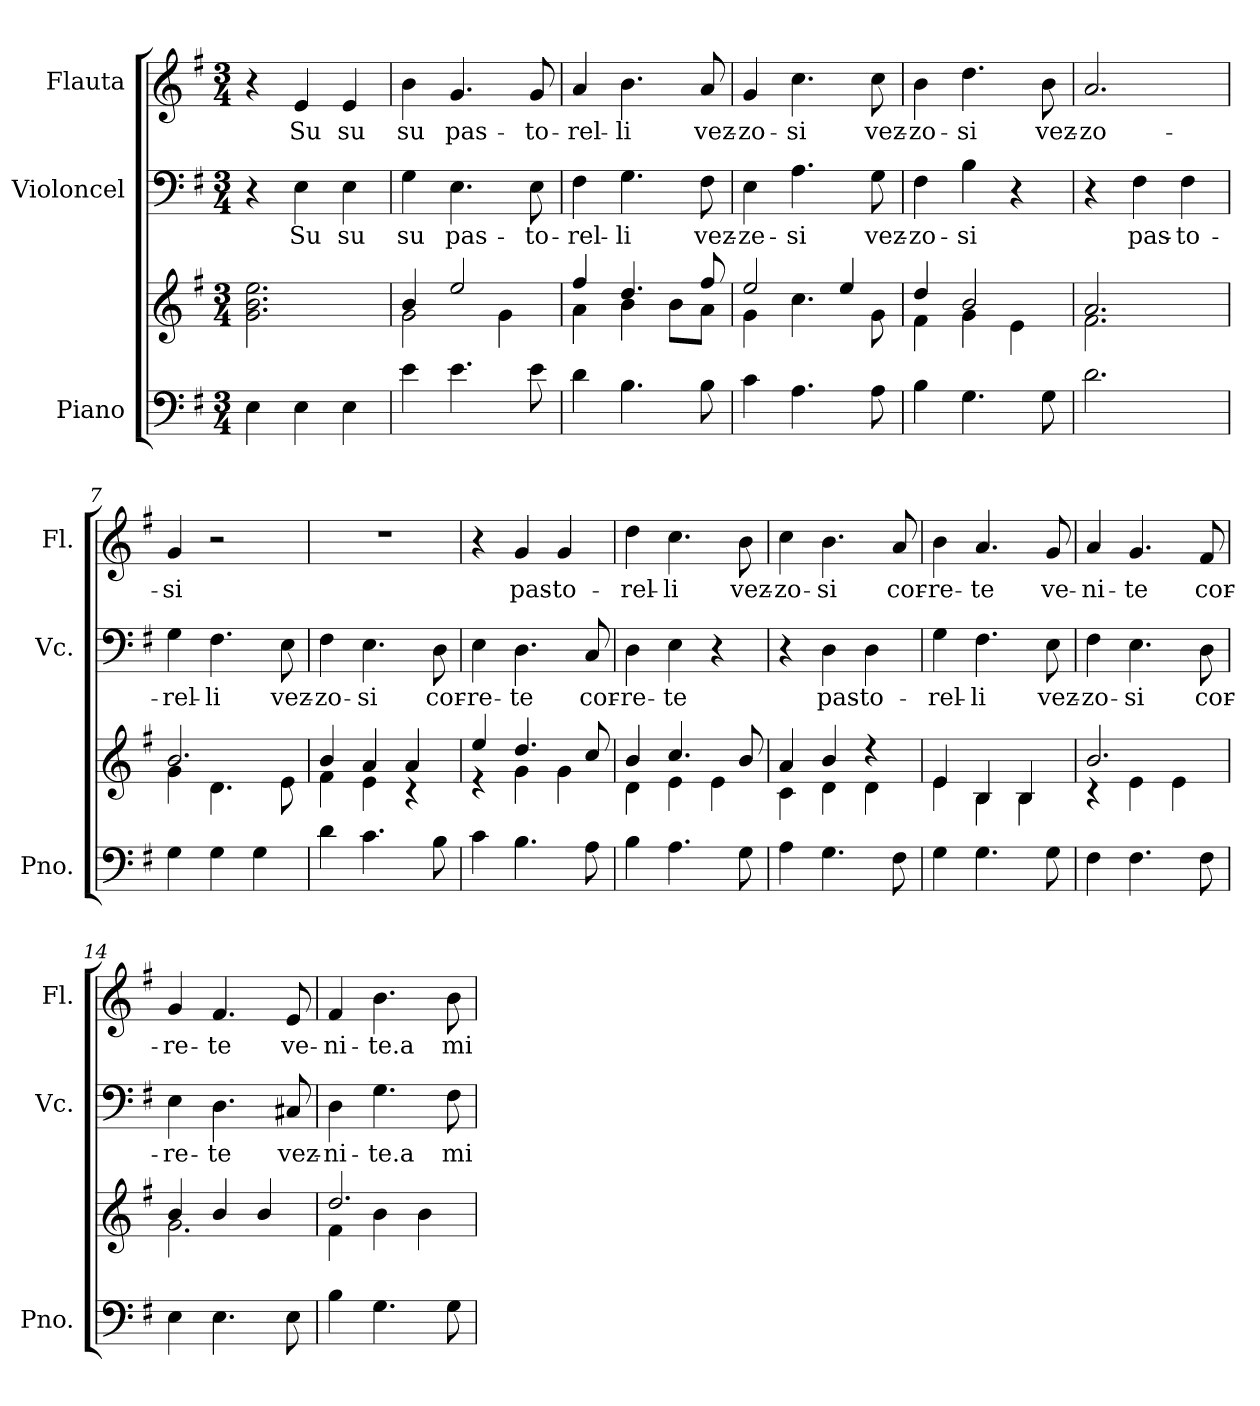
**kern	**kern	**kern	**text	**kern	**text
*part3	*part3	*part2	*part2	*part1	*part1
*staff4	*staff3	*staff2	*staff2	*staff1	*staff1
*I"Piano	*	*I"Violoncel	*	*I"Flauta	*
*I'Pno.	*	*I'Vc.	*	*I'Fl.	*
*clefF4	*clefG2	*clefF4	*	*clefG2	*
*k[f#]	*k[f#]	*k[f#]	*	*k[f#]	*
*M3/4	*M3/4	*M3/4	*	*M3/4	*
=1	=1	=1	=1	=1	=1
4E\	2.g\ 2.b\ 2.ee\	4r	.	4r	.
!	!	!	!LO:LY:b	!	!LO:LY:b
4E\	.	4E\	Su	4e/	Su
!	!	!	!LO:LY:b	!	!LO:LY:b
4E\	.	4E\	su	4e/	su
=2	=2	=2	=2	=2	=2
*	*^	*	*	*	*
!	!	!	!	!LO:LY:b	!	!LO:LY:b
4e\	4b/	2g\	4G\	su	4b\	su
!	!	!	!	!LO:LY:b	!	!LO:LY:b
4.e\	2ee/	.	4.E\	pas-	4.g/	pas-
.	.	4g\	.	.	.	.
!	!	!	!	!LO:LY:b	!	!LO:LY:b
8e\	.	.	8E\	-to-	8g/	-to-
=3	=3	=3	=3	=3	=3	=3
!	!	!	!	!LO:LY:b	!	!LO:LY:b
4d\	4ff#/	4a\	4F#\	-rel-	4a/	-rel-
!	!	!	!	!LO:LY:b	!	!LO:LY:b
4.B\	4.dd/	4b\	4.G\	-li	4.b\	-li
.	.	8b\L	.	.	.	.
!	!	!	!	!LO:LY:b	!	!LO:LY:b
8B\	8ff#/	8a\J	8F#\	vez-	8a/	vez-
=4	=4	=4	=4	=4	=4	=4
!	!	!	!	!LO:LY:b	!	!LO:LY:b
4c\	2ee/	4g\	4E\	-ze-	4g/	-zo-
!	!	!	!	!LO:LY:b	!	!LO:LY:b
4.A\	.	4.cc\	4.A\	-si	4.cc\	-si
.	4ee/	.	.	.	.	.
!	!	!	!	!LO:LY:b	!	!LO:LY:b
8A\	.	8g\	8G\	vez-	8cc\	vez-
=5	=5	=5	=5	=5	=5	=5
!	!	!	!	!LO:LY:b	!	!LO:LY:b
4B\	4dd/	4f#\	4F#\	-zo-	4b\	-zo-
!	!	!	!	!LO:LY:b	!	!LO:LY:b
4.G\	2b/	4g\	4B\	-si	4.dd\	-si
.	.	4e\	4r	.	.	.
!	!	!	!	!	!	!LO:LY:b
8G\	.	.	.	.	8b\	vez-
!!LO:LB:g=z
=6	=6	=6	=6	=6	=6	=6
!	!	!	!	!	!	!LO:LY:b
2.d\	2.a/	2.f#\	4r	.	2.a/	-zo-
!	!	!	!	!LO:LY:b	!	!
.	.	.	4F#\	pas-	.	.
!	!	!	!	!LO:LY:b	!	!
.	.	.	4F#\	-to-	.	.
=7	=7	=7	=7	=7	=7	=7
!	!	!	!	!LO:LY:b	!	!LO:LY:b
4G\	2.b/	4g\	4G\	-rel-	4g/	-si
!	!	!	!	!LO:LY:b	!	!
4G\	.	4.d\	4.F#\	-li	2r	.
4G\	.	.	.	.	.	.
!	!	!	!	!LO:LY:b	!	!
.	.	8e\	8E\	vez-	.	.
=8	=8	=8	=8	=8	=8	=8
!	!	!	!	!LO:LY:b	!	!
4d\	4b/	4f#\	4F#\	-zo-	2.r	.
!	!	!	!	!LO:LY:b	!	!
4.c\	4a/	4e\	4.E\	-si	.	.
.	4a/	4r	.	.	.	.
!	!	!	!	!LO:LY:b	!	!
8B\	.	.	8D\	cor-	.	.
=9	=9	=9	=9	=9	=9	=9
!	!	!	!	!LO:LY:b	!	!
4c\	4ee/	4r	4E\	-re-	4r	.
!	!	!	!	!LO:LY:b	!	!LO:LY:b
4.B\	4.dd/	4g\	4.D\	-te	4g/	pas-
!	!	!	!	!	!	!LO:LY:b
.	.	4g\	.	.	4g/	-to-
!	!	!	!	!LO:LY:b	!	!
8A\	8cc/	.	8C/	cor-	.	.
=10	=10	=10	=10	=10	=10	=10
!	!	!	!	!LO:LY:b	!	!LO:LY:b
4B\	4b/	4d\	4D\	-re-	4dd\	-rel-
!	!	!	!	!LO:LY:b	!	!LO:LY:b
4.A\	4.cc/	4e\	4E\	-te	4.cc\	-li
.	.	4e\	4r	.	.	.
!	!	!	!	!	!	!LO:LY:b
8G\	8b/	.	.	.	8b\	vez-
!!LO:LB:g=z
=11	=11	=11	=11	=11	=11	=11
!	!	!	!	!	!	!LO:LY:b
4A\	4a/	4c\	4r	.	4cc\	-zo-
!	!	!	!	!LO:LY:b	!	!LO:LY:b
4.G\	4b/	4d\	4D\	pas-	4.b\	-si
!	!	!	!	!LO:LY:b	!	!
.	4r	4d\	4D\	-to-	.	.
!	!	!	!	!	!	!LO:LY:b
8F#\	.	.	.	.	8a/	cor-
=12	=12	=12	=12	=12	=12	=12
!	!	!	!	!LO:LY:b	!	!LO:LY:b
4G\	4e/	4e\	4G\	-rel-	4b\	-re-
!	!	!	!	!LO:LY:b	!	!LO:LY:b
4.G\	4B/	4B\	4.F#\	-li	4.a/	-te
.	4B/	4B\	.	.	.	.
!	!	!	!	!LO:LY:b	!	!LO:LY:b
8G\	.	.	8E\	vez-	8g/	ve-
=13	=13	=13	=13	=13	=13	=13
!	!	!	!	!LO:LY:b	!	!LO:LY:b
4F#\	2.b/	4r	4F#\	-zo-	4a/	-ni-
!	!	!	!	!LO:LY:b	!	!LO:LY:b
4.F#\	.	4e\	4.E\	-si	4.g/	-te
.	.	4e\	.	.	.	.
!	!	!	!	!LO:LY:b	!	!LO:LY:b
8F#\	.	.	8D\	cor-	8f#/	cor-
=14	=14	=14	=14	=14	=14	=14
!	!	!	!	!LO:LY:b	!	!LO:LY:b
4E\	4b/	2.g\	4E\	-re-	4g/	-re-
!	!	!	!	!LO:LY:b	!	!LO:LY:b
4.E\	4b/	.	4.D\	-te	4.f#/	-te
.	4b/	.	.	.	.	.
!	!	!	!	!LO:LY:b	!	!LO:LY:b
8E\	.	.	8C#X/	vez-	8e/	ve-
=15	=15	=15	=15	=15	=15	=15
!	!	!	!	!LO:LY:b	!	!LO:LY:b
4B\	2.dd/	4f#\	4D\	-ni-	4f#/	-ni-
!	!	!	!	!LO:LY:b	!	!LO:LY:b
4.G\	.	4b\	4.G\	-te.a	4.b\	-te.a
.	.	4b\	.	.	.	.
!	!	!	!	!LO:LY:b	!	!LO:LY:b
8G\	.	.	8F#\	mi-	8b\	mi-
*	*v	*v	*	*	*	*
=	=	=	=	=	=
*-	*-	*-	*-	*-	*-
